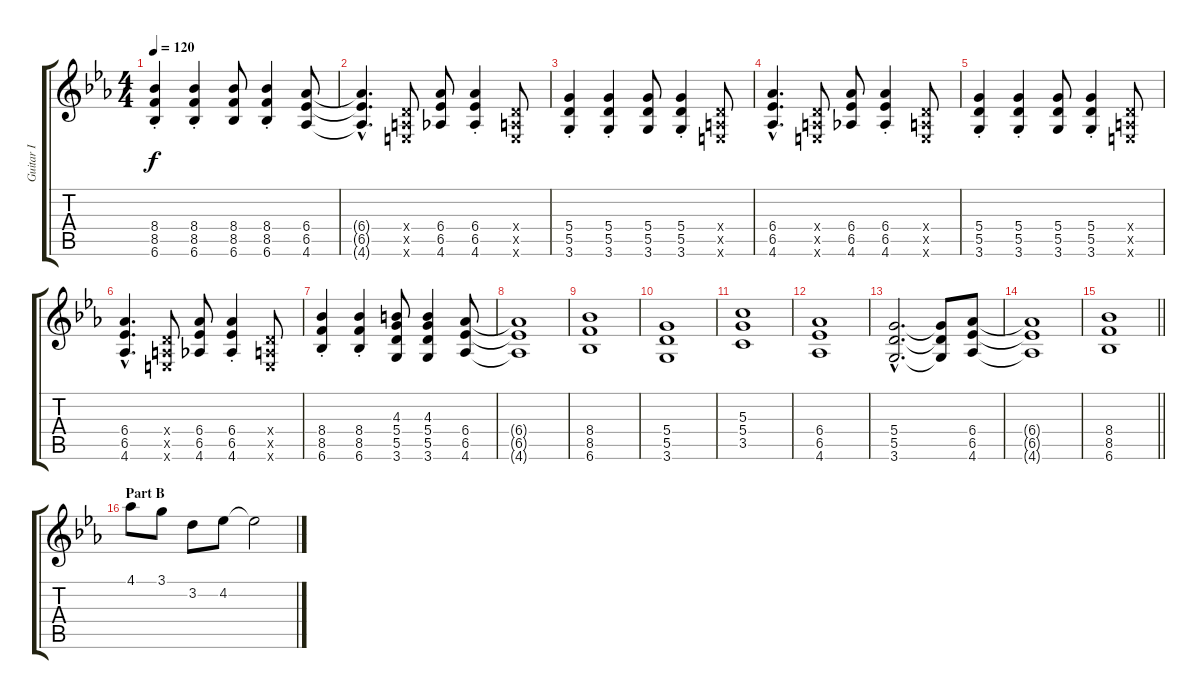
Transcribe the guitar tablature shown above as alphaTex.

\track ("Guitar I" "Guitar I") {instrument distortionguitar}
\staff {score tabs}
\tuning (E4 B3 G3 D3 A2 E2) {hide}
\ts (4 4)
\tempo 120
\clef g2
\ks eb
(8.4{st} 8.5{st} 6.6{st}).4{dy f} (8.4{st} 8.5{st} 6.6{st}).4 (8.4 8.5 6.6).8 (8.4{st} 8.5{st} 6.6{st}).4 (6.4 6.5 4.6).8 |
(6.4{hac t} 6.5{hac t} 4.6{hac t}).4{d} (0.4{x} 0.5{x} 0.6{x}).8 (6.4 6.5 4.6).8 (6.4{st} 6.5{st} 4.6{st}).4 (0.4{x} 0.5{x} 0.6{x}).8 |
(5.4{st} 5.5{st} 3.6{st}).4 (5.4{st} 5.5{st} 3.6{st}).4 (5.4 5.5 3.6).8 (5.4{st} 5.5{st} 3.6{st}).4 (0.4{x} 0.5{x} 0.6{x}).8 |
(6.4{hac} 6.5{hac} 4.6{hac}).4{d} (0.4{x} 0.5{x} 0.6{x}).8 (6.4 6.5 4.6).8 (6.4{st} 6.5{st} 4.6{st}).4 (0.4{x} 0.5{x} 0.6{x}).8 |
(5.4{st} 5.5{st} 3.6{st}).4 (5.4{st} 5.5{st} 3.6{st}).4 (5.4 5.5 3.6).8 (5.4{st} 5.5{st} 3.6{st}).4 (0.4{x} 0.5{x} 0.6{x}).8 |
(6.4{hac} 6.5{hac} 4.6{hac}).4{d} (0.4{x} 0.5{x} 0.6{x}).8 (6.4 6.5 4.6).8 (6.4{st} 6.5{st} 4.6{st}).4 (0.4{x} 0.5{x} 0.6{x}).8 |
(8.4{st} 8.5{st} 6.6{st}).4 (8.4{st} 8.5{st} 6.6{st}).4 (4.3 5.4 5.5 3.6).8 (4.3 5.4 5.5 3.6).4 (6.4 6.5 4.6).8 |
(6.4{t} 6.5{t} 4.6{t}).1 |
(8.4 8.5 6.6).1 |
(5.4 5.5 3.6).1 |
(5.3 5.4 3.5).1 |
(6.4 6.5 4.6).1 |
(5.4{hac} 5.5{hac} 3.6{hac}).2{d} (5.4{t} 5.5{t} 3.6{t}).8 (6.4 6.5 4.6).8 |
(6.4{t} 6.5{t} 4.6{t}).1 |
\barLineRight lightlight
(8.4 8.5 6.6).1 |
\section ("" "Part B")
4.1.8 3.1.8 3.2.8 4.2.8 4.2{t}.2
